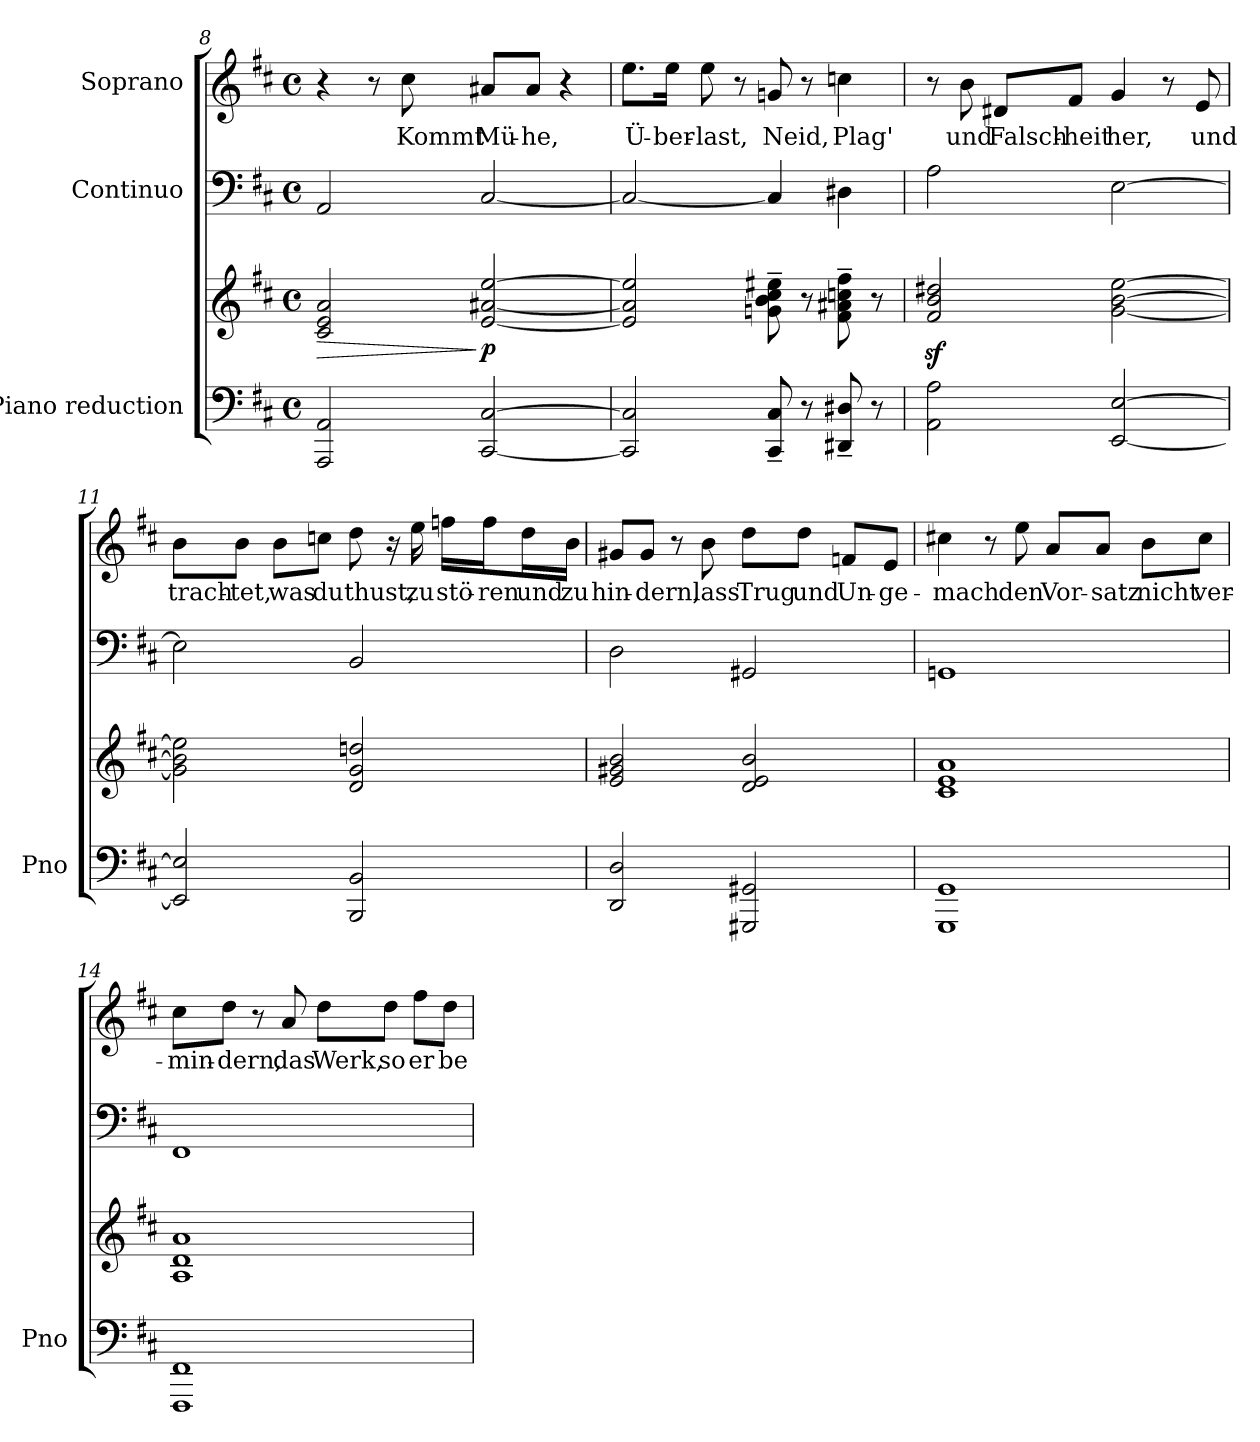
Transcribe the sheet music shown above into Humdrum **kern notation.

**kern	**kern	**dynam	**kern	**kern	**text
*part3	*part3	*part3	*part2	*part1	*part1
*staff4	*staff3	*staff3/4	*staff2	*staff1	*staff1
*I"Piano reduction	*	*	*I"Continuo	*I"Soprano	*
*I'Pno	*	*	*	*	*
*clefF4	*clefG2	*	*clefF4	*clefG2	*
*k[f#c#]	*k[f#c#]	*	*k[f#c#]	*k[f#c#]	*
*M4/4	*M4/4	*	*M4/4	*M4/4	*
*met(c)	*met(c)	*	*met(c)	*met(c)	*
=8	=8	=8	=8	=8	=8
!	!	!LO:HP:b	!	!	!
2AAA/ 2AA/	2c#/ 2e/ 2a/	>	2AA/	4r	.
.	.	.	.	8r	.
!	!	!	!	!	!LO:LY:b
.	.	.	.	8cc#\	Kommt
!	!	!LO:DY:n=1:b	!	!	!LO:LY:b
[2CC#/ [2C#/	[2e/ [2a#X/ [2ee/	] p	[2C#/	8a#X/L	Mü-
!	!	!	!	!	!LO:LY:b
.	.	.	.	8a#/J	he,
.	.	.	.	4r	.
=9	=9	=9	=9	=9	=9
!	!	!	!	!	!LO:LY:b
2CC#/] 2C#/]	2e/] 2a#/] 2ee/]	.	2C#/_	8.ee\L	Ü-
!	!	!	!	!	!LO:LY:b
.	.	.	.	16ee\Jk	-ber-
!	!	!	!	!	!LO:LY:b
.	.	.	.	8ee\	-last,
.	.	.	.	8r	.
!	!	!	!	!	!LO:LY:b
8CC#/~ 8C#/~	8gn\~ 8b\~ 8cc#\~ 8ee#X\~	.	4C#/]	8gn/	Neid,
8r	8r	.	.	8r	.
!	!	!	!	!	!LO:LY:b
8DD#X/~ 8D#X/~	8f#\~ 8a#X\~ 8ccn\~ 8ff#\~	.	4D#X\	4ccn\	Plag'
8r	8r	.	.	.	.
=10	=10	=10	=10	=10	=10
2AA\ 2A\	2f#/z< 2b/z< 2dd#X/z<	.	2A\	8r	.
!	!	!	!	!	!LO:LY:b
.	.	.	.	8b\	und
!	!	!	!	!	!LO:LY:b
.	.	.	.	8d#X/L	Falsch-
!	!	!	!	!	!LO:LY:b
.	.	.	.	8f#/J	-heit
!	!	!	!	!	!LO:LY:b
[2EE/ [2E/	[2g\ [2b\ [2ee\	.	[2E\	4g/	her,
.	.	.	.	8r	.
!	!	!	!	!	!LO:LY:b
.	.	.	.	8e/	und
!!LO:LB:g=z
=11	=11	=11	=11	=11	=11
!	!	!	!	!	!LO:LY:b
2EE/] 2E/]	2g\] 2b\] 2ee\]	.	2E\]	8b\L	trach-
!	!	!	!	!	!LO:LY:b
.	.	.	.	8b\J	-tet,
!	!	!	!	!	!LO:LY:b
.	.	.	.	8b\L	was
!	!	!	!	!	!LO:LY:b
.	.	.	.	8ccn\J	du
!	!	!	!	!	!LO:LY:b
2BBB/ 2BB/	2d/ 2g/ 2ddn/	.	2BB/	8dd\	thust,
.	.	.	.	16r	.
!	!	!	!	!	!LO:LY:b
.	.	.	.	16ee\	zu
!	!	!	!	!	!LO:LY:b
.	.	.	.	16ffn\LL	stö-
!	!	!	!	!	!LO:LY:b
.	.	.	.	16ff\J	-ren
!	!	!	!	!	!LO:LY:b
.	.	.	.	16dd\L	und
!	!	!	!	!	!LO:LY:b
.	.	.	.	16b\JJ	zu
=12	=12	=12	=12	=12	=12
!	!	!	!	!	!LO:LY:b
2DD/ 2D/	2e/ 2g#X/ 2b/	.	2D\	8g#X/L	hin-
!	!	!	!	!	!LO:LY:b
.	.	.	.	8g#/J	-dern,
.	.	.	.	8r	.
!	!	!	!	!	!LO:LY:b
.	.	.	.	8b\	lass
!	!	!	!	!	!LO:LY:b
2GGG#X/ 2GG#X/	2d/ 2e/ 2b/	.	2GG#X/	8dd\L	Trug
!	!	!	!	!	!LO:LY:b
.	.	.	.	8dd\J	und
!	!	!	!	!	!LO:LY:b
.	.	.	.	8fn/L	Un-
!	!	!	!	!	!LO:LY:b
.	.	.	.	8e/J	-ge-
=13	=13	=13	=13	=13	=13
!	!	!	!	!	!LO:LY:b
1GGG 1GG	1c# 1e 1a	.	1GGn	4cc#X\	-mach
.	.	.	.	8r	.
!	!	!	!	!	!LO:LY:b
.	.	.	.	8ee\	den
!	!	!	!	!	!LO:LY:b
.	.	.	.	8a/L	Vor-
!	!	!	!	!	!LO:LY:b
.	.	.	.	8a/J	-satz
!	!	!	!	!	!LO:LY:b
.	.	.	.	8b\L	nicht
!	!	!	!	!	!LO:LY:b
.	.	.	.	8cc#\J	ver-
!!LO:PB:g=z
=14	=14	=14	=14	=14	=14
!	!	!	!	!	!LO:LY:b
1FFF# 1FF#	1A 1d 1a	.	1FF#	8cc#\L	-min-
!	!	!	!	!	!LO:LY:b
.	.	.	.	8dd\J	-dern,
.	.	.	.	8r	.
!	!	!	!	!	!LO:LY:b
.	.	.	.	8a/	das
!	!	!	!	!	!LO:LY:b
.	.	.	.	8dd\L	Werk,
!	!	!	!	!	!LO:LY:b
.	.	.	.	8dd\J	so
!	!	!	!	!	!LO:LY:b
.	.	.	.	8ff#\L	er
!	!	!	!	!	!LO:LY:b
.	.	.	.	8dd\J	be-
=	=	=	=	=	=
*-	*-	*-	*-	*-	*-
